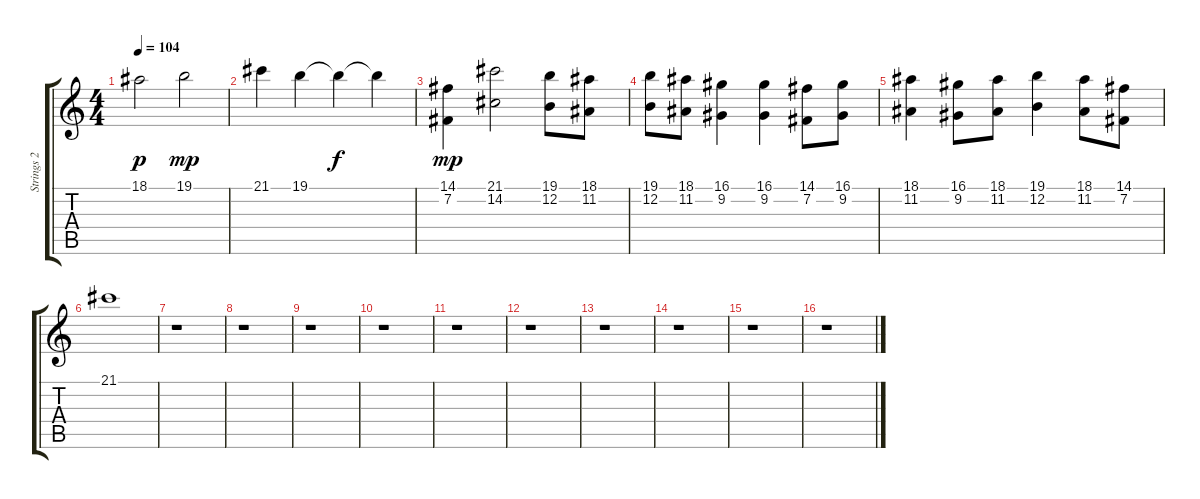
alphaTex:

\track ("Strings 2" "Strings 2") {instrument stringensemble1}
\staff {score tabs}
\tuning (E4 B3 G3 D3 A2 E2) {hide}
\ts (4 4)
\tempo 104
\clef g2
\ks c
18.1.2{dy p} 19.1.2{dy mp} |
21.1.4 19.1.4 19.1{t}.4{dy f} 19.1{t}.4 |
(14.1 7.2).4{dy mp} (21.1 14.2).2 (19.1 12.2).8 (18.1 11.2).8 |
(19.1 12.2).8 (18.1 11.2).8 (16.1 9.2).4 (16.1 9.2).4 (14.1 7.2).8 (16.1 9.2).8 |
(18.1 11.2).4 (16.1 9.2).8 (18.1 11.2).8 (19.1 12.2).4 (18.1 11.2).8 (14.1 7.2).8 |
21.1.1 |
r.1 |
r.1 |
r.1 |
r.1 |
r.1 |
r.1 |
r.1 |
r.1 |
r.1 |
r.1
